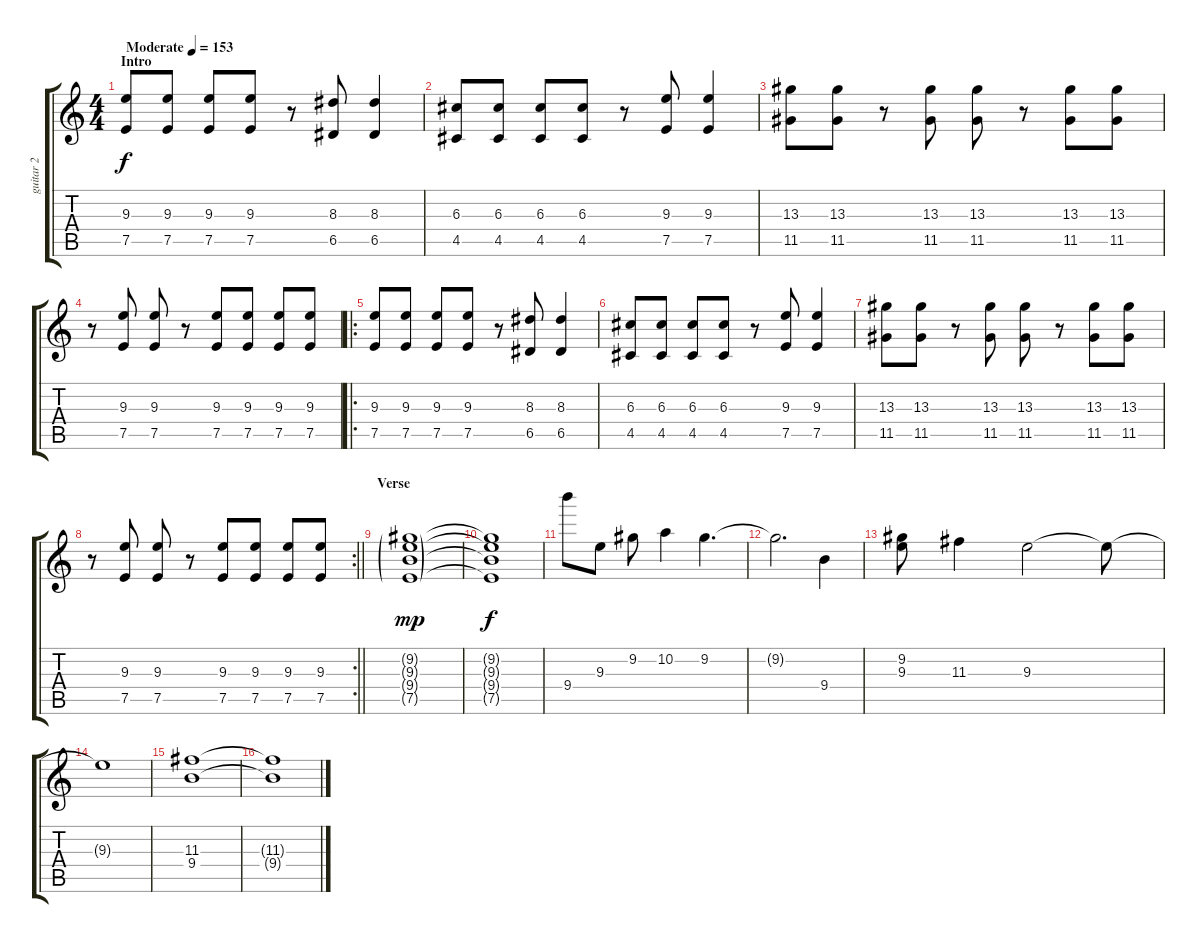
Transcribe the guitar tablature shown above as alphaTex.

\track ("guitar 2" "guitar 2") {instrument electricguitarjazz}
\staff {score tabs}
\tuning (E4 B3 G3 D3 A2 E2) {hide}
\ts (4 4)
\section ("" "Intro")
\tempo (153 "Moderate")
\clef g2
\ks c
(9.3 7.5).8{dy f instrument electricguitarjazz} (9.3 7.5).8 (9.3 7.5).8 (9.3 7.5).8 r.8 (8.3 6.5).8 (8.3 6.5).4 |
(6.3 4.5).8 (6.3 4.5).8 (6.3 4.5).8 (6.3 4.5).8 r.8 (9.3 7.5).8 (9.3 7.5).4 |
(13.3 11.5).8 (13.3 11.5).8 r.8 (13.3 11.5).8 (13.3 11.5).8 r.8 (13.3 11.5).8 (13.3 11.5).8 |
r.8 (9.3 7.5).8 (9.3 7.5).8 r.8 (9.3 7.5).8 (9.3 7.5).8 (9.3 7.5).8 (9.3 7.5).8 |
\ro
(9.3 7.5).8 (9.3 7.5).8 (9.3 7.5).8 (9.3 7.5).8 r.8 (8.3 6.5).8 (8.3 6.5).4 |
(6.3 4.5).8 (6.3 4.5).8 (6.3 4.5).8 (6.3 4.5).8 r.8 (9.3 7.5).8 (9.3 7.5).4 |
(13.3 11.5).8 (13.3 11.5).8 r.8 (13.3 11.5).8 (13.3 11.5).8 r.8 (13.3 11.5).8 (13.3 11.5).8 |
\rc 2
\barLineRight lightlight
r.8 (9.3 7.5).8 (9.3 7.5).8 r.8 (9.3 7.5).8 (9.3 7.5).8 (9.3 7.5).8 (9.3 7.5).8 |
\section ("" "Verse")
(9.2{g} 9.3{g} 9.4{g} 7.5{g}).1{dy mp} |
(9.2{t} 9.3{t} 9.4{t} 7.5{t}).1{dy f} |
9.4.8{ot 15mb} 9.3.8 9.2.8 10.2.4 9.2.4{d} |
9.2{t}.2{d} 9.4.4 |
(9.2 9.3).8 11.3.4 9.3.2 9.3{t}.8 |
9.3{t}.1 |
(11.3 9.4).1 |
(11.3{t} 9.4{t}).1
